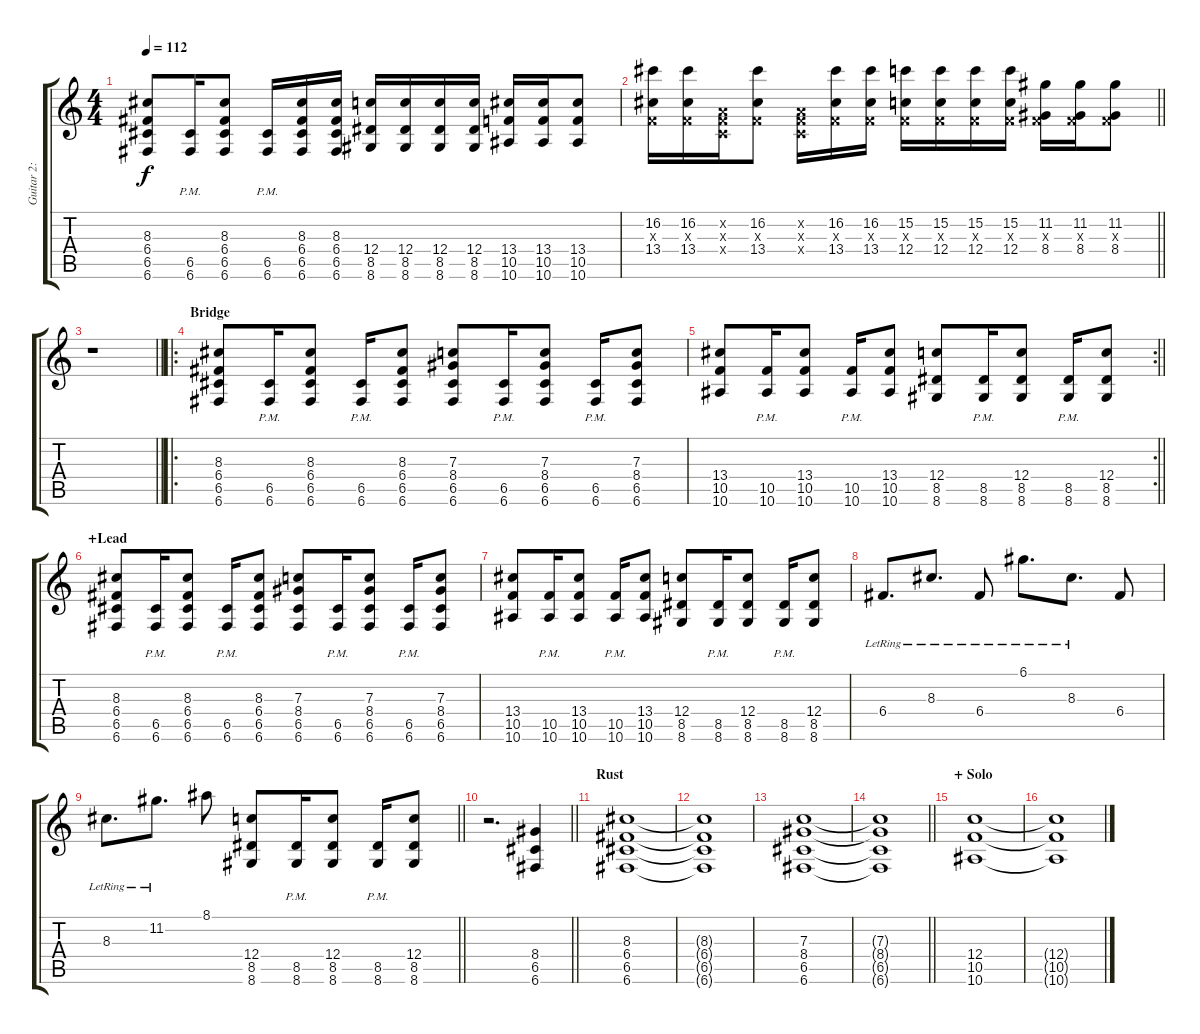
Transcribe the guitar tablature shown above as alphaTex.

\track ("Guitar 2: Damon" "Guitar 2: ") {instrument distortionguitar}
\staff {score tabs}
\tuning (D4 A3 F3 C3 G2 C2) {hide}
\ts (4 4)
\tempo 112
\clef g2
\ks c
(8.3 6.4 6.5 6.6).8{dy f} (6.5{pm} 6.6).16 (8.3 6.4 6.5 6.6).8 (6.5{pm} 6.6).16 (8.3 6.4 6.5 6.6).16 (8.3 6.4 6.5 6.6).16 (12.4 8.5 8.6).16 (12.4 8.5 8.6).16 (12.4 8.5 8.6).16 (12.4 8.5 8.6).16 (13.4 10.5 10.6).16 (13.4 10.5 10.6).16 (13.4 10.5 10.6).8 |
\barLineRight lightlight
(16.2 0.3{x} 13.4).16 (16.2 0.3{x} 13.4).16 (0.2{x} 0.3{x} 0.4{x}).16 (16.2 0.3{x} 13.4).8 (0.2{x} 0.3{x} 0.4{x}).16 (16.2 0.3{x} 13.4).16 (16.2 0.3{x} 13.4).16 (15.2 0.3{x} 12.4).16 (15.2 0.3{x} 12.4).16 (15.2 0.3{x} 12.4).16 (15.2 0.3{x} 12.4).16 (11.2 0.3{x} 8.4).16 (11.2 0.3{x} 8.4).16 (11.2 0.3{x} 8.4).8 |
\section ("" "")
\barLineRight lightlight
r.1 |
\ro
\section ("" "Bridge")
(8.3 6.4 6.5 6.6).8 (6.5{pm} 6.6).16 (8.3 6.4 6.5 6.6).8 (6.5{pm} 6.6).16 (8.3 6.4 6.5 6.6).8 (7.3 8.4 6.5 6.6).8 (6.5{pm} 6.6).16 (7.3 8.4 6.5 6.6).8 (6.5{pm} 6.6).16 (7.3 8.4 6.5 6.6).8 |
\rc 2
\barLineRight lightlight
(13.4 10.5 10.6).8 (10.5{pm} 10.6).16 (13.4 10.5 10.6).8 (10.5{pm} 10.6).16 (13.4 10.5 10.6).8 (12.4 8.5 8.6).8 (8.5{pm} 8.6).16 (12.4 8.5 8.6).8 (8.5{pm} 8.6).16 (12.4 8.5 8.6).8 |
\section ("" "+Lead")
(8.3 6.4 6.5 6.6).8 (6.5{pm} 6.6).16 (8.3 6.4 6.5 6.6).8 (6.5{pm} 6.6).16 (8.3 6.4 6.5 6.6).8 (7.3 8.4 6.5 6.6).8 (6.5{pm} 6.6).16 (7.3 8.4 6.5 6.6).8 (6.5{pm} 6.6).16 (7.3 8.4 6.5 6.6).8 |
(13.4 10.5 10.6).8 (10.5{pm} 10.6).16 (13.4 10.5 10.6).8 (10.5{pm} 10.6).16 (13.4 10.5 10.6).8 (12.4 8.5 8.6).8 (8.5{pm} 8.6).16 (12.4 8.5 8.6).8 (8.5{pm} 8.6).16 (12.4 8.5 8.6).8 |
6.4{lr}.8{d} 8.3{lr}.8{d} 6.4{lr}.8 6.1{lr}.8{d} 8.3{lr}.8{d} 6.4.8 |
\barLineRight lightlight
8.3{lr}.8{d} 11.2{lr}.8{d} 8.1.8 (12.4 8.5 8.6).8 (8.5{pm} 8.6).16 (12.4 8.5 8.6).8 (8.5{pm} 8.6).16 (12.4 8.5 8.6).8 |
\section ("" "")
\barLineRight lightlight
r.2{d} (8.4 6.5 6.6).4 |
\section ("" "Rust")
(8.3 6.4 6.5 6.6).1 |
(8.3{t} 6.4{t} 6.5{t} 6.6{t}).1 |
(7.3 8.4 6.5 6.6).1 |
\barLineRight lightlight
(7.3{t} 8.4{t} 6.5{t} 6.6{t}).1 |
\section ("" "+ Solo")
(12.4 10.5 10.6).1 |
(12.4{t} 10.5{t} 10.6{t}).1
